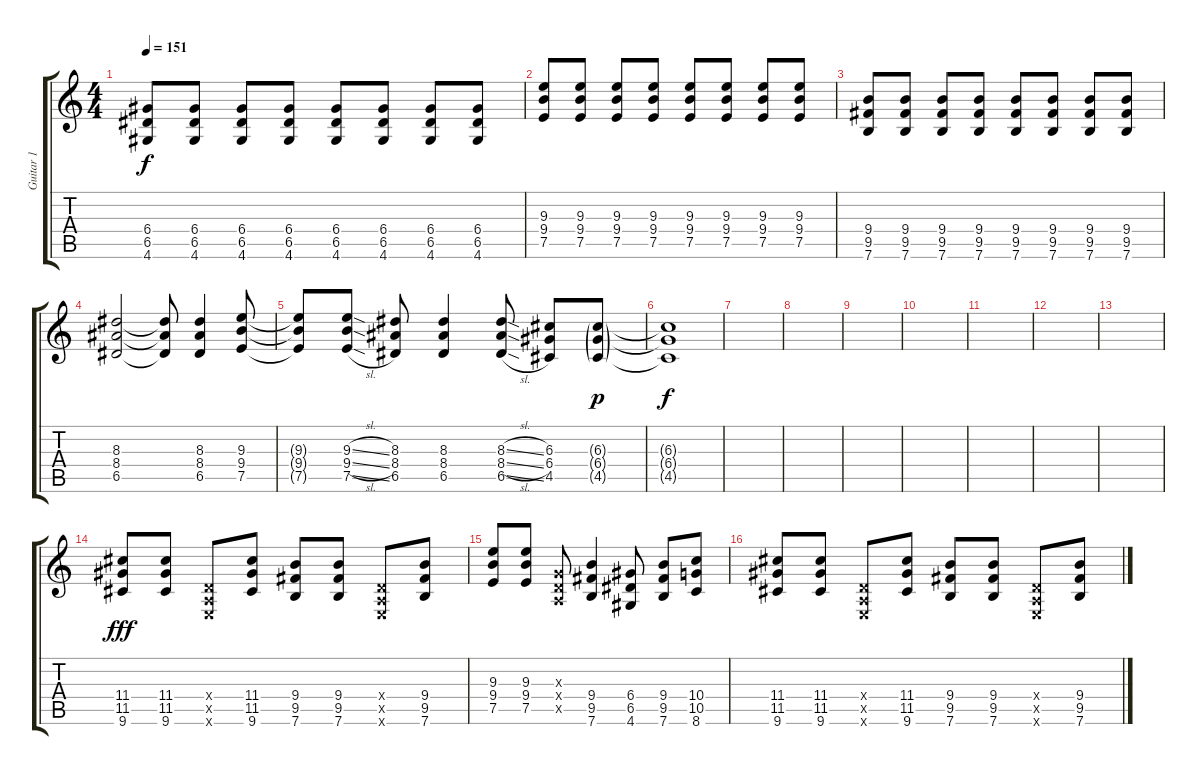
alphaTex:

\track ("Guitar 1" "Guitar 1") {instrument electricguitarjazz}
\staff {score tabs}
\tuning (E4 B3 G3 D3 A2 E2) {hide}
\ts (4 4)
\tempo 151
\clef g2
\ks c
(6.4 6.5 4.6).8{dy f} (6.4 6.5 4.6).8 (6.4 6.5 4.6).8 (6.4 6.5 4.6).8 (6.4 6.5 4.6).8 (6.4 6.5 4.6).8 (6.4 6.5 4.6).8 (6.4 6.5 4.6).8 |
(9.3 9.4 7.5).8 (9.3 9.4 7.5).8 (9.3 9.4 7.5).8 (9.3 9.4 7.5).8 (9.3 9.4 7.5).8 (9.3 9.4 7.5).8 (9.3 9.4 7.5).8 (9.3 9.4 7.5).8 |
(9.4 9.5 7.6).8 (9.4 9.5 7.6).8 (9.4 9.5 7.6).8 (9.4 9.5 7.6).8 (9.4 9.5 7.6).8 (9.4 9.5 7.6).8 (9.4 9.5 7.6).8 (9.4 9.5 7.6).8 |
(8.3 8.4 6.5).2 (8.3{t} 8.4{t} 6.5{t}).8 (8.3 8.4 6.5).4 (9.3 9.4 7.5).8 |
(9.3{t} 9.4{t} 7.5{t}).8 (9.3{sl} 9.4{sl} 7.5{sl}).8 (8.3 8.4 6.5).8 (8.3 8.4 6.5).4 (8.3{sl} 8.4{sl} 6.5{sl}).8 (6.3 6.4 4.5).8 (6.3{g} 6.4{g} 4.5{g}).8{dy p} |
(6.3{t} 6.4{t} 4.5{t}).1{dy f} |
|
|
|
|
|
|
|
(11.4 11.5 9.6).8{dy fff} (11.4 11.5 9.6).8 (0.4{x} 0.5{x} 0.6{x}).8 (11.4 11.5 9.6).8 (9.4 9.5 7.6).8 (9.4 9.5 7.6).8 (0.4{x} 0.5{x} 0.6{x}).8 (9.4 9.5 7.6).8 |
(9.3 9.4 7.5).8 (9.3 9.4 7.5).8 (0.3{x} 0.4{x} 0.5{x}).8 (9.4 9.5 7.6).4 (6.4 6.5 4.6).8 (9.4 9.5 7.6).8 (10.4 10.5 8.6).8 |
(11.4 11.5 9.6).8 (11.4 11.5 9.6).8 (0.4{x} 0.5{x} 0.6{x}).8 (11.4 11.5 9.6).8 (9.4 9.5 7.6).8 (9.4 9.5 7.6).8 (0.4{x} 0.5{x} 0.6{x}).8 (9.4 9.5 7.6).8
